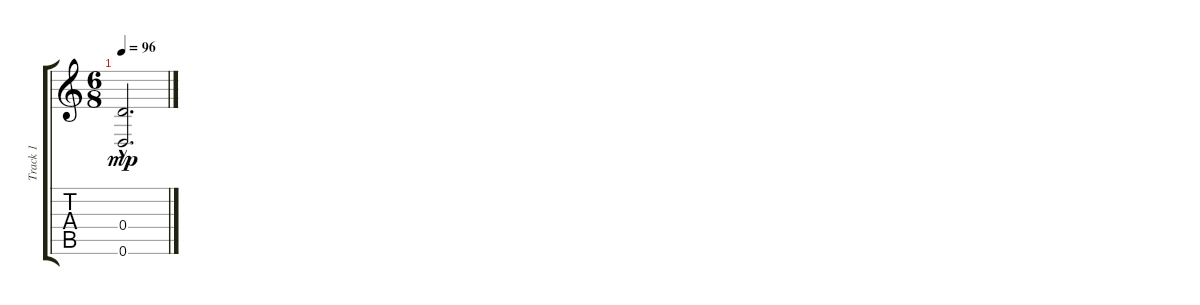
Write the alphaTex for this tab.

\track ("Track 1" "Track 1") {instrument acousticguitarnylon}
\staff {score tabs}
\tuning (E4 B3 G3 D3 A2 D2) {hide}
\ts (6 8)
\tempo 96
\clef g2
\ks c
(0.4{hac} 0.6{hac}).2{d dy mp}
